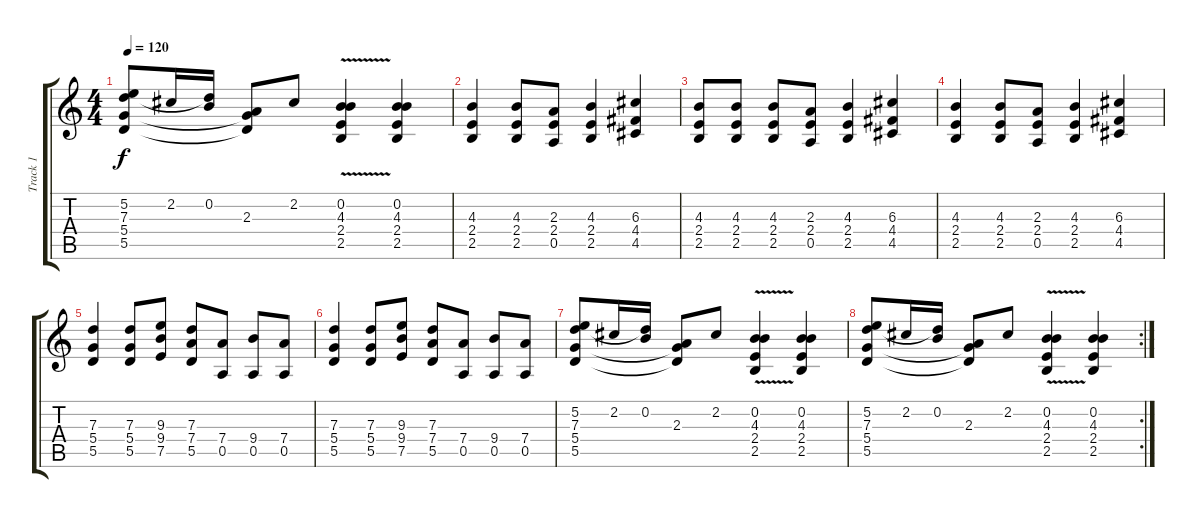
\track ("Track 1" "Track 1") {instrument acousticguitarsteel}
\staff {score tabs}
\tuning (E4 B3 G3 D3 A2 E2) {hide}
\ts (4 4)
\tempo 120
\clef g2
\ks c
(5.2 7.3 5.4 5.5).8{dy f} 2.2.16 (0.2 7.3{t}).16 (2.3 5.4{t} 5.5{t}).8 2.2.8 (0.2{v} 4.3 2.4 2.5).4 (0.2 4.3 2.4 2.5).4 |
(4.3 2.4 2.5).4 (4.3 2.4 2.5).8 (2.3 2.4 0.5).8 (4.3 2.4 2.5).4 (6.3 4.4 4.5).4 |
(4.3 2.4 2.5).8 (4.3 2.4 2.5).8 (4.3 2.4 2.5).8 (2.3 2.4 0.5).8 (4.3 2.4 2.5).4 (6.3 4.4 4.5).4 |
(4.3 2.4 2.5).4 (4.3 2.4 2.5).8 (2.3 2.4 0.5).8 (4.3 2.4 2.5).4 (6.3 4.4 4.5).4 |
(7.3 5.4 5.5).4 (7.3 5.4 5.5).8 (9.3 9.4 7.5).8 (7.3 7.4 5.5).8 (7.4 0.5).8 (9.4 0.5).8 (7.4 0.5).8 |
(7.3 5.4 5.5).4 (7.3 5.4 5.5).8 (9.3 9.4 7.5).8 (7.3 7.4 5.5).8 (7.4 0.5).8 (9.4 0.5).8 (7.4 0.5).8 |
(5.2 7.3 5.4 5.5).8 2.2.16 (0.2 7.3{t}).16 (2.3 5.4{t} 5.5{t}).8 2.2.8 (0.2{v} 4.3 2.4 2.5).4 (0.2 4.3 2.4 2.5).4 |
\rc 2
(5.2 7.3 5.4 5.5).8 2.2.16 (0.2 7.3{t}).16 (2.3 5.4{t} 5.5{t}).8 2.2.8 (0.2{v} 4.3 2.4 2.5).4 (0.2 4.3 2.4 2.5).4
